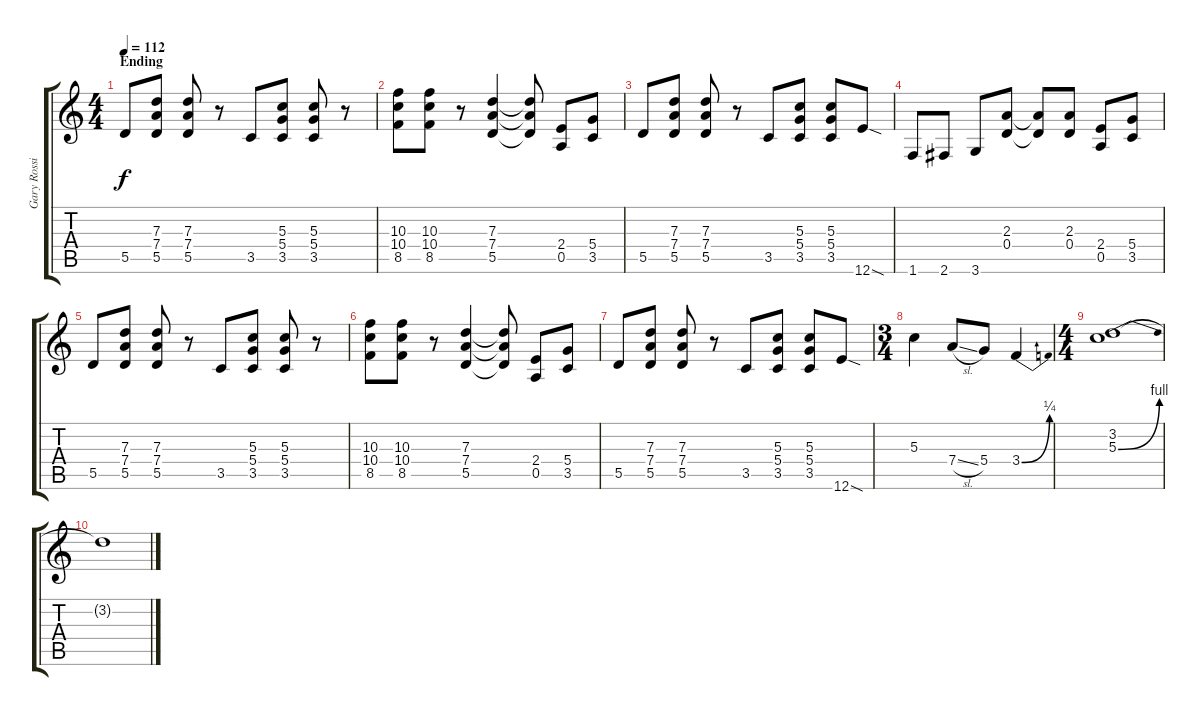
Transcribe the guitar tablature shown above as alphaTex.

\track ("Gary Rossington" "Gary Rossi") {instrument overdrivenguitar}
\staff {score tabs}
\tuning (E4 B3 G3 D3 A2 E2) {hide}
\ts (4 4)
\section ("" "Ending")
\tempo 112
\clef g2
\ks c
5.5.8{dy f} (7.3 7.4 5.5).8 (7.3 7.4 5.5).8 r.8 3.5.8 (5.3 5.4 3.5).8 (5.3 5.4 3.5).8 r.8 |
(10.3 10.4 8.5).8 (10.3 10.4 8.5).8 r.8 (7.3 7.4 5.5).4 (7.3{t} 7.4{t} 5.5{t}).8 (2.4 0.5).8 (5.4 3.5).8 |
5.5.8 (7.3 7.4 5.5).8 (7.3 7.4 5.5).8 r.8 3.5.8 (5.3 5.4 3.5).8 (5.3 5.4 3.5).8 12.6{sod}.8 |
1.6.8 2.6.8 3.6.8 (2.3 0.4).8 (2.3{t} 0.4{t}).8 (2.3 0.4).8 (2.4 0.5).8 (5.4 3.5).8 |
5.5.8 (7.3 7.4 5.5).8 (7.3 7.4 5.5).8 r.8 3.5.8 (5.3 5.4 3.5).8 (5.3 5.4 3.5).8 r.8 |
(10.3 10.4 8.5).8 (10.3 10.4 8.5).8 r.8 (7.3 7.4 5.5).4 (7.3{t} 7.4{t} 5.5{t}).8 (2.4 0.5).8 (5.4 3.5).8 |
5.5.8 (7.3 7.4 5.5).8 (7.3 7.4 5.5).8 r.8 3.5.8 (5.3 5.4 3.5).8 (5.3 5.4 3.5).8 12.6{sod}.8 |
\ts (3 4)
5.3.4 7.4{sl}.8 5.4.8 3.4{be (bend 0 0 60 1)}.4 |
\ts (4 4)
(3.2 5.3{be (bend 0 0 60 4)}).1 |
3.2{t}.1
